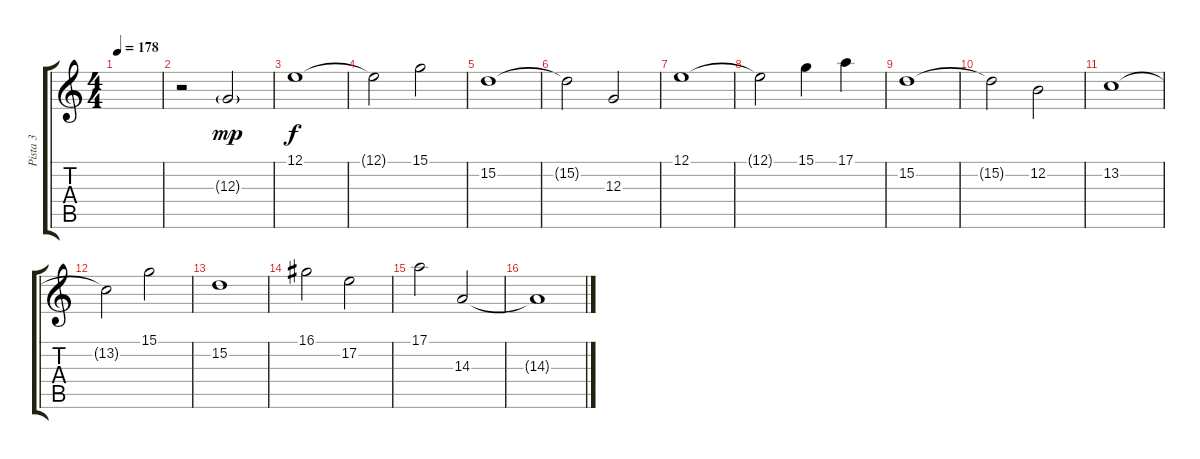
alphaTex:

\track ("Pista 3" "Pista 3") {instrument flute}
\staff {score tabs}
\tuning (E4 B3 G3 D3 A2 E2) {hide}
\ts (4 4)
\tempo 178
\clef g2
\ks c
|
r.2 12.3{g}.2{dy mp} |
12.1.1{dy f} |
12.1{t}.2 15.1.2 |
15.2.1 |
15.2{t}.2 12.3.2 |
12.1.1 |
12.1{t}.2 15.1.4 17.1.4 |
15.2.1 |
15.2{t}.2 12.2.2 |
13.2.1 |
13.2{t}.2 15.1.2 |
15.2.1 |
16.1.2 17.2.2 |
17.1.2 14.3.2 |
14.3{t}.1
